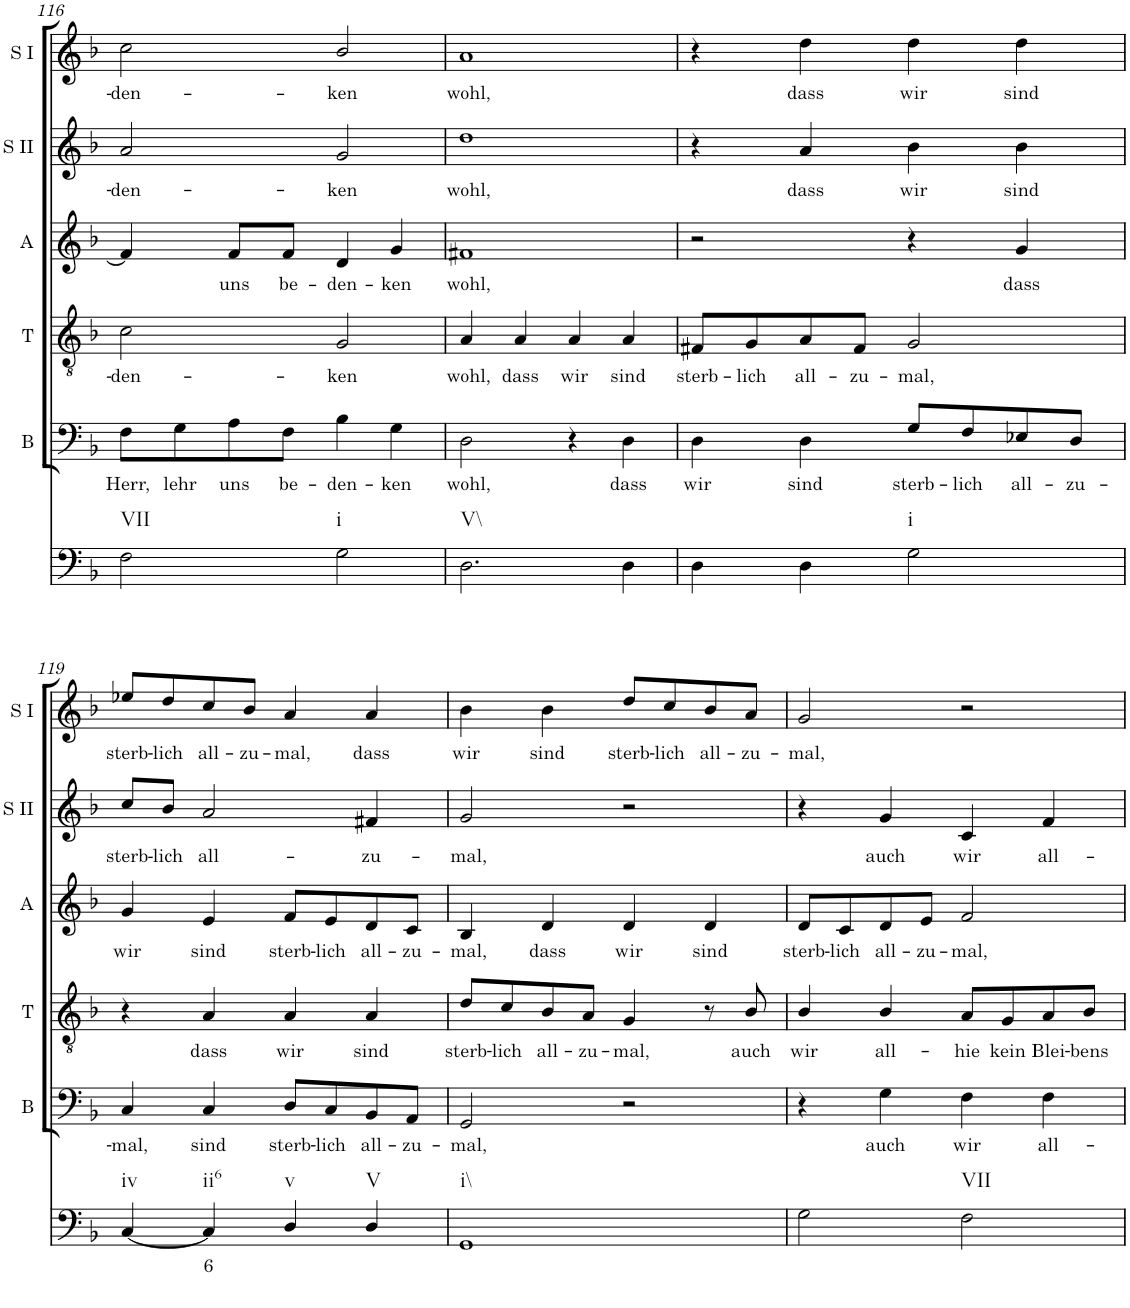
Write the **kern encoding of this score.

**kern	**text	**kern	**text	**kern	**text	**kern	**text	**kern	**text	**kern	**text
*part6	*part6	*part5	*part5	*part4	*part4	*part3	*part3	*part2	*part2	*part1	*part1
*staff6	*staff6	*staff5	*staff5	*staff4	*staff4	*staff3	*staff3	*staff2	*staff2	*staff1	*staff1
*I"Continuo	*	*I"Bass	*	*I"Tenor	*	*I"Alto	*	*I"Soprano II	*	*I"Soprano I	*
*	*	*I'B	*	*I'T	*	*I'A	*	*I'S II	*	*I'S I	*
!!LO:PB:g=z
*clefF4	*	*clefF4	*	*clefF4	*	*clefF4	*	*clefGv2	*	*clefG2	*
*k[b-]	*	*k[b-]	*	*k[b-]	*	*k[b-]	*	*k[b-]	*	*k[b-]	*
*M4/4	*	*M4/4	*	*M4/4	*	*M4/4	*	*M4/4	*	*M4/4	*
=116	=116	=116	=116	=116	=116	=116	=116	=116	=116	=116	=116
!LO:TX:b:t=VII	!	!	!	!	!	!	!	!	!	!	!
!	!	!	!LO:LY:b	!	!LO:LY:b	!	!	!	!LO:LY:b	!	!LO:LY:b
2F\	.	8F\L	Herr,	2c\	den-	4f/]	.	2a/	den-	2cc\	den-
!	!	!	!LO:LY:b	!	!	!	!	!	!	!	!
.	.	8G\	lehr	.	.	.	.	.	.	.	.
!	!	!	!LO:LY:b	!	!	!	!LO:LY:b	!	!	!	!
.	.	8A\	uns	.	.	8f/L	uns	.	.	.	.
!	!	!	!LO:LY:b	!	!	!	!LO:LY:b	!	!	!	!
.	.	8F\J	be-	.	.	8f/J	be-	.	.	.	.
!LO:TX:b:t=i	!	!	!	!	!	!	!	!	!	!	!
!	!	!	!LO:LY:b	!	!LO:LY:b	!	!LO:LY:b	!	!LO:LY:b	!	!LO:LY:b
2G\	.	4B-\	den-	2G/	ken	4d/	den-	2g/	ken	2b-/	ken
!	!	!	!LO:LY:b	!	!	!	!LO:LY:b	!	!	!	!
.	.	4G\	ken	.	.	4g/	ken	.	.	.	.
=117	=117	=117	=117	=117	=117	=117	=117	=117	=117	=117	=117
!LO:TX:b:t=V\\	!	!	!	!	!	!	!	!	!	!	!
!	!	!	!LO:LY:b	!	!LO:LY:b	!	!LO:LY:b	!	!LO:LY:b	!	!LO:LY:b
2.D\	.	2D\	wohl,	4A/	wohl,	1f#X	wohl,	1dd	wohl,	1a	wohl,
!	!	!	!	!	!LO:LY:b	!	!	!	!	!	!
.	.	.	.	4A/	dass	.	.	.	.	.	.
!	!	!	!	!	!LO:LY:b	!	!	!	!	!	!
.	.	4r	.	4A/	wir	.	.	.	.	.	.
!	!	!	!LO:LY:b	!	!LO:LY:b	!	!	!	!	!	!
4D\	.	4D\	dass	4A/	sind	.	.	.	.	.	.
=118	=118	=118	=118	=118	=118	=118	=118	=118	=118	=118	=118
!	!	!	!LO:LY:b	!	!LO:LY:b	!	!	!	!	!	!
4D\	.	4D\	wir	8F#X/L	sterb-	2r	.	4r	.	4r	.
!	!	!	!	!	!LO:LY:b	!	!	!	!	!	!
.	.	.	.	8G/	lich	.	.	.	.	.	.
!	!	!	!LO:LY:b	!	!LO:LY:b	!	!	!	!LO:LY:b	!	!LO:LY:b
4D\	.	4D\	sind	8A/	all-	.	.	4a/	dass	4dd\	dass
!	!	!	!	!	!LO:LY:b	!	!	!	!	!	!
.	.	.	.	8F#/J	zu-	.	.	.	.	.	.
!LO:TX:b:t=i	!	!	!	!	!	!	!	!	!	!	!
!	!	!	!LO:LY:b	!	!LO:LY:b	!	!	!	!LO:LY:b	!	!LO:LY:b
2G\	.	8G/L	sterb-	2G/	mal,	4r	.	4b-\	wir	4dd\	wir
!	!	!	!LO:LY:b	!	!	!	!	!	!	!	!
.	.	8F/	lich	.	.	.	.	.	.	.	.
!	!	!	!LO:LY:b	!	!	!	!LO:LY:b	!	!LO:LY:b	!	!LO:LY:b
.	.	8E-X/	all-	.	.	4g/	dass	4b-\	sind	4dd\	sind
!	!	!	!LO:LY:b	!	!	!	!	!	!	!	!
.	.	8D/J	zu-	.	.	.	.	.	.	.	.
!!LO:LB:g=z
=119	=119	=119	=119	=119	=119	=119	=119	=119	=119	=119	=119
!LO:TX:b:t=iv	!	!	!	!	!	!	!	!	!	!	!
!	!	!	!LO:LY:b	!	!	!	!LO:LY:b	!	!LO:LY:b	!	!LO:LY:b
[4C/	.	4C/	mal,	4r	.	4g/	wir	8cc/L	sterb-	8ee-X/L	sterb-
!	!	!	!	!	!	!	!	!	!LO:LY:b	!	!LO:LY:b
.	.	.	.	.	.	.	.	8b-/J	lich	8dd/	lich
!LO:TX:b:t=ii6	!	!	!	!	!	!	!	!	!	!	!
!	!LO:LY:b	!	!LO:LY:b	!	!LO:LY:b	!	!LO:LY:b	!	!LO:LY:b	!	!LO:LY:b
4C/]	6	4C/	sind	4A/	dass	4e/	sind	2a/	all-	8cc/	all-
!	!	!	!	!	!	!	!	!	!	!	!LO:LY:b
.	.	.	.	.	.	.	.	.	.	8b-/J	zu-
!LO:TX:b:t=v	!	!	!	!	!	!	!	!	!	!	!
!	!	!	!LO:LY:b	!	!LO:LY:b	!	!LO:LY:b	!	!	!	!LO:LY:b
4D/	.	8D/L	sterb-	4A/	wir	8f/L	sterb-	.	.	4a/	mal,
!	!	!	!LO:LY:b	!	!	!	!LO:LY:b	!	!	!	!
.	.	8C/	lich	.	.	8e/	lich	.	.	.	.
!LO:TX:b:t=V	!	!	!	!	!	!	!	!	!	!	!
!	!	!	!LO:LY:b	!	!LO:LY:b	!	!LO:LY:b	!	!LO:LY:b	!	!LO:LY:b
4D/	.	8BB-/	all-	4A/	sind	8d/	all-	4f#X/	zu-	4a/	dass
!	!	!	!LO:LY:b	!	!	!	!LO:LY:b	!	!	!	!
.	.	8AA/J	zu-	.	.	8c/J	zu-	.	.	.	.
=120	=120	=120	=120	=120	=120	=120	=120	=120	=120	=120	=120
!LO:TX:b:t=i\\	!	!	!	!	!	!	!	!	!	!	!
!	!	!	!LO:LY:b	!	!LO:LY:b	!	!LO:LY:b	!	!LO:LY:b	!	!LO:LY:b
1GG	.	2GG/	mal,	8d/L	sterb-	4B-/	mal,	2g/	mal,	4b-\	wir
!	!	!	!	!	!LO:LY:b	!	!	!	!	!	!
.	.	.	.	8c/	lich	.	.	.	.	.	.
!	!	!	!	!	!LO:LY:b	!	!LO:LY:b	!	!	!	!LO:LY:b
.	.	.	.	8B-/	all-	4d/	dass	.	.	4b-\	sind
!	!	!	!	!	!LO:LY:b	!	!	!	!	!	!
.	.	.	.	8A/J	zu-	.	.	.	.	.	.
!	!	!	!	!	!LO:LY:b	!	!LO:LY:b	!	!	!	!LO:LY:b
.	.	2r	.	4G/	mal,	4d/	wir	2r	.	8dd/L	sterb-
!	!	!	!	!	!	!	!	!	!	!	!LO:LY:b
.	.	.	.	.	.	.	.	.	.	8cc/	lich
!	!	!	!	!	!	!	!LO:LY:b	!	!	!	!LO:LY:b
.	.	.	.	8r	.	4d/	sind	.	.	8b-/	all-
!	!	!	!	!	!LO:LY:b	!	!	!	!	!	!LO:LY:b
.	.	.	.	8B-/	auch	.	.	.	.	8a/J	zu-
=121	=121	=121	=121	=121	=121	=121	=121	=121	=121	=121	=121
!	!	!	!	!	!LO:LY:b	!	!LO:LY:b	!	!	!	!LO:LY:b
2G\	.	4r	.	4B-/	wir	8d/L	sterb-	4r	.	2g/	mal,
!	!	!	!	!	!	!	!LO:LY:b	!	!	!	!
.	.	.	.	.	.	8c/	lich	.	.	.	.
!	!	!	!LO:LY:b	!	!LO:LY:b	!	!LO:LY:b	!	!LO:LY:b	!	!
.	.	4G\	auch	4B-/	all-	8d/	all-	4g/	auch	.	.
!	!	!	!	!	!	!	!LO:LY:b	!	!	!	!
.	.	.	.	.	.	8e/J	zu-	.	.	.	.
!LO:TX:b:t=VII	!	!	!	!	!	!	!	!	!	!	!
!	!	!	!LO:LY:b	!	!LO:LY:b	!	!LO:LY:b	!	!LO:LY:b	!	!
2F\	.	4F\	wir	8A/L	hie	2f/	mal,	4c/	wir	2r	.
!	!	!	!	!	!LO:LY:b	!	!	!	!	!	!
.	.	.	.	8G/	kein	.	.	.	.	.	.
!	!	!	!LO:LY:b	!	!LO:LY:b	!	!	!	!LO:LY:b	!	!
.	.	4F\	all-	8A/	Blei-	.	.	4f/	all-	.	.
!	!	!	!	!	!LO:LY:b	!	!	!	!	!	!
.	.	.	.	8B-/J	bens	.	.	.	.	.	.
=	=	=	=	=	=	=	=	=	=	=	=
*-	*-	*-	*-	*-	*-	*-	*-	*-	*-	*-	*-
